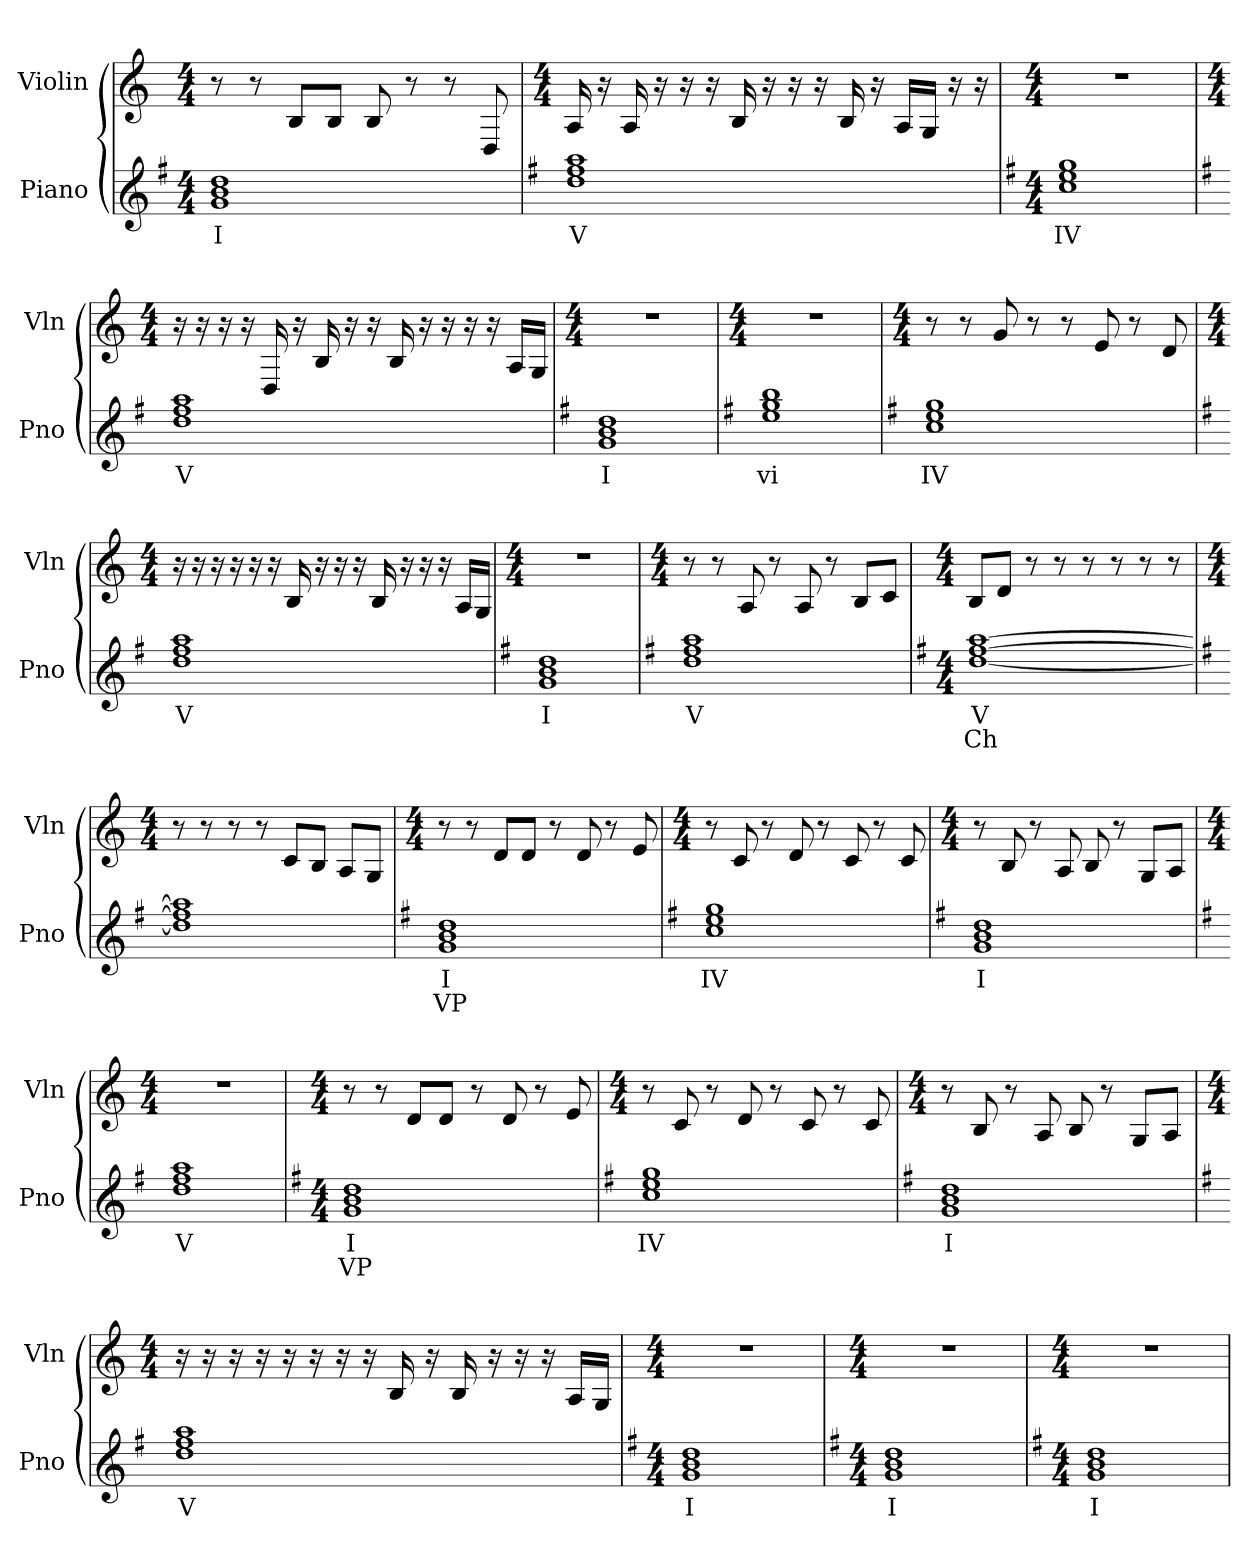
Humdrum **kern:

**kern	**text	**text	**kern
*part2	*part2	*part2	*part1
*staff2	*staff2	*staff2	*staff1
*I"Piano	*	*	*I"Violin
*I'Pno	*	*	*I'Vln
*k[f#]	*	*	*
*G:	*	*	*
*M4/4	*	*	*M4/4
=	=	=	=
1g 1b 1dd	I	.	8r
.	.	.	8r
.	.	.	8BL
.	.	.	8BJ
.	.	.	8B
.	.	.	8r
.	.	.	8r
.	.	.	8D
=	=	=	=
*k[f#]	*	*	*
*G:	*	*	*
*	*	*	*M4/4
1dd 1ff# 1aa	V	.	16A
.	.	.	16r
.	.	.	16A
.	.	.	16r
.	.	.	16r
.	.	.	16r
.	.	.	16B
.	.	.	16r
.	.	.	16r
.	.	.	16r
.	.	.	16B
.	.	.	16r
.	.	.	16ALL
.	.	.	16GJJ
.	.	.	16r
.	.	.	16r
=	=	=	=
*k[f#]	*	*	*
*G:	*	*	*
*M4/4	*	*	*M4/4
1cc 1ee 1gg	IV	.	1r
=	=	=	=
*k[f#]	*	*	*
*G:	*	*	*
*	*	*	*M4/4
1dd 1ff# 1aa	V	.	16r
.	.	.	16r
.	.	.	16r
.	.	.	16r
.	.	.	16D
.	.	.	16r
.	.	.	16B
.	.	.	16r
.	.	.	16r
.	.	.	16B
.	.	.	16r
.	.	.	16r
.	.	.	16r
.	.	.	16r
.	.	.	16ALL
.	.	.	16GJJ
=	=	=	=
*k[f#]	*	*	*
*G:	*	*	*
*	*	*	*M4/4
1g 1b 1dd	I	.	1r
=	=	=	=
*k[f#]	*	*	*
*G:	*	*	*
*	*	*	*M4/4
1ee 1gg 1bb	vi	.	1r
=	=	=	=
*k[f#]	*	*	*
*G:	*	*	*
*	*	*	*M4/4
1cc 1ee 1gg	IV	.	8r
.	.	.	8r
.	.	.	8g
.	.	.	8r
.	.	.	8r
.	.	.	8e
.	.	.	8r
.	.	.	8d
=	=	=	=
*k[f#]	*	*	*
*G:	*	*	*
*	*	*	*M4/4
1dd 1ff# 1aa	V	.	16r
.	.	.	16r
.	.	.	16r
.	.	.	16r
.	.	.	16r
.	.	.	16r
.	.	.	16B
.	.	.	16r
.	.	.	16r
.	.	.	16r
.	.	.	16B
.	.	.	16r
.	.	.	16r
.	.	.	16r
.	.	.	16ALL
.	.	.	16GJJ
=	=	=	=
*k[f#]	*	*	*
*G:	*	*	*
*	*	*	*M4/4
1g 1b 1dd	I	.	1r
=	=	=	=
*k[f#]	*	*	*
*G:	*	*	*
*	*	*	*M4/4
1dd 1ff# 1aa	V	.	8r
.	.	.	8r
.	.	.	8A
.	.	.	8r
.	.	.	8A
.	.	.	8r
.	.	.	8BL
.	.	.	8cJ
=	=	=	=
*k[f#]	*	*	*
*G:	*	*	*
*M4/4	*	*	*M4/4
[1dd [1ff# [1aa	V	Ch	8BL
.	.	.	8dJ
.	.	.	8r
.	.	.	8r
.	.	.	8r
.	.	.	8r
.	.	.	8r
.	.	.	8r
=	=	=	=
*k[f#]	*	*	*
*G:	*	*	*
*	*	*	*M4/4
1dd] 1ff#] 1aa]	.	.	8r
.	.	.	8r
.	.	.	8r
.	.	.	8r
.	.	.	8cL
.	.	.	8BJ
.	.	.	8AL
.	.	.	8GJ
=	=	=	=
*k[f#]	*	*	*
*G:	*	*	*
*	*	*	*M4/4
1g 1b 1dd	I	VP	8r
.	.	.	8r
.	.	.	8dL
.	.	.	8dJ
.	.	.	8r
.	.	.	8d
.	.	.	8r
.	.	.	8e
=	=	=	=
*k[f#]	*	*	*
*G:	*	*	*
*	*	*	*M4/4
1cc 1ee 1gg	IV	.	8r
.	.	.	8c
.	.	.	8r
.	.	.	8d
.	.	.	8r
.	.	.	8c
.	.	.	8r
.	.	.	8c
=	=	=	=
*k[f#]	*	*	*
*G:	*	*	*
*	*	*	*M4/4
1g 1b 1dd	I	.	8r
.	.	.	8B
.	.	.	8r
.	.	.	8A
.	.	.	8B
.	.	.	8r
.	.	.	8GL
.	.	.	8AJ
=	=	=	=
*k[f#]	*	*	*
*G:	*	*	*
*	*	*	*M4/4
1dd 1ff# 1aa	V	.	1r
=	=	=	=
*k[f#]	*	*	*
*G:	*	*	*
*M4/4	*	*	*M4/4
1g 1b 1dd	I	VP	8r
.	.	.	8r
.	.	.	8dL
.	.	.	8dJ
.	.	.	8r
.	.	.	8d
.	.	.	8r
.	.	.	8e
=	=	=	=
*k[f#]	*	*	*
*G:	*	*	*
*	*	*	*M4/4
1cc 1ee 1gg	IV	.	8r
.	.	.	8c
.	.	.	8r
.	.	.	8d
.	.	.	8r
.	.	.	8c
.	.	.	8r
.	.	.	8c
=	=	=	=
*k[f#]	*	*	*
*G:	*	*	*
*	*	*	*M4/4
1g 1b 1dd	I	.	8r
.	.	.	8B
.	.	.	8r
.	.	.	8A
.	.	.	8B
.	.	.	8r
.	.	.	8GL
.	.	.	8AJ
=	=	=	=
*k[f#]	*	*	*
*G:	*	*	*
*	*	*	*M4/4
1dd 1ff# 1aa	V	.	16r
.	.	.	16r
.	.	.	16r
.	.	.	16r
.	.	.	16r
.	.	.	16r
.	.	.	16r
.	.	.	16r
.	.	.	16B
.	.	.	16r
.	.	.	16B
.	.	.	16r
.	.	.	16r
.	.	.	16r
.	.	.	16ALL
.	.	.	16GJJ
=	=	=	=
*k[f#]	*	*	*
*G:	*	*	*
*M4/4	*	*	*M4/4
1g 1b 1dd	I	.	1r
=	=	=	=
*k[f#]	*	*	*
*G:	*	*	*
*M4/4	*	*	*M4/4
1g 1b 1dd	I	.	1r
=	=	=	=
*k[f#]	*	*	*
*G:	*	*	*
*M4/4	*	*	*M4/4
1g 1b 1dd	I	.	1r
=	=	=	=
*-	*-	*-	*-
